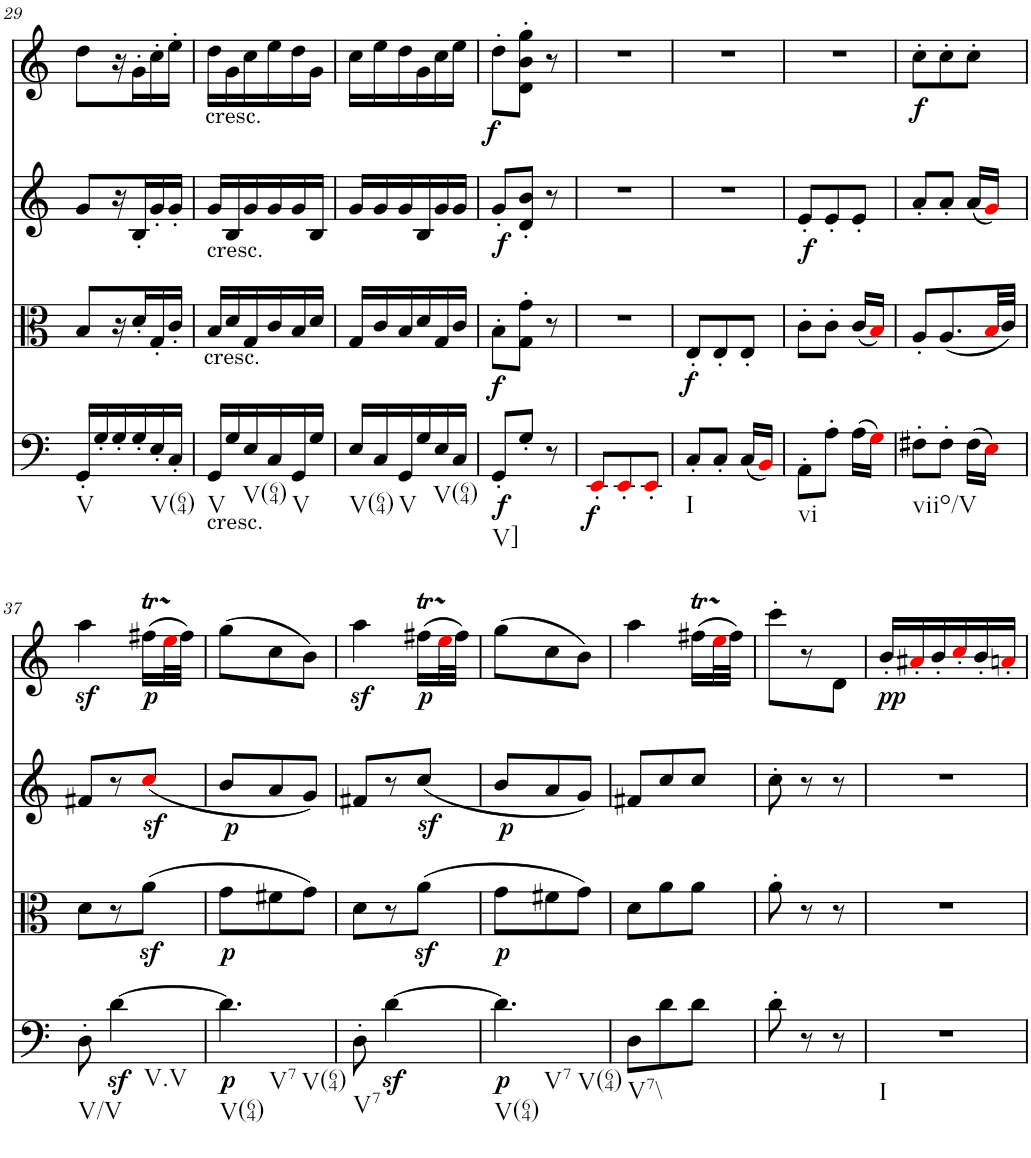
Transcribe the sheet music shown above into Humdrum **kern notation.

**kern	**dynam	**kern	**dynam	**kern	**dynam	**kern	**dynam
*part4	*part4	*part3	*part3	*part2	*part2	*part1	*part1
*staff4	*staff4	*staff3	*staff3	*staff2	*staff2	*staff1	*staff1
*I"Violoncello	*	*I"Viola	*	*I"Violin II	*	*I"Violin I	*
!!LO:PB:g=z
*clefF4	*	*clefC3	*	*clefG2	*	*clefG2	*
*k[]	*	*k[]	*	*k[]	*	*k[]	*
*M3/8	*	*M3/8	*	*M3/8	*	*M3/8	*
=29	=29	=29	=29	=29	=29	=29	=29
!LO:TX:b:t=V	!	!	!	!	!	!	!
16GG'/LL	.	8B/L	.	8g/L	.	8dd\L	.
16G'/	.	.	.	.	.	.	.
16G'/	.	16r	.	16r	.	16r	.
16G'/	.	16d'/	.	16B'/	.	16g'\	.
!LO:TX:b:t=V(64)	!	!	!	!	!	!	!
16E'/	.	16G'/	.	16g'/	.	16cc'\	.
16C'/JJ	.	16c'/JJ	.	16g'/JJ	.	16ee'\JJ	.
=30	=30	=30	=30	=30	=30	=30	=30
!	!	!	!	!	!	!LO:TX:b:t=cresc.	!
!	!	!	!	!LO:TX:b:t=cresc.	!	!	!
!	!	!LO:TX:b:t=cresc.	!	!	!	!	!
!LO:TX:b:t=cresc.	!	!	!	!	!	!	!
!LO:TX:b:t=V	!	!	!	!	!	!	!
16GG/LL	.	16B/LL	.	16g/LL	.	16dd\LL	.
16G/	.	16d/	.	16B/	.	16g\	.
!LO:TX:b:t=V(64)	!	!	!	!	!	!	!
16E/	.	16G/	.	16g/	.	16cc\	.
16C/	.	16c/	.	16g/	.	16ee\	.
!LO:TX:b:t=V	!	!	!	!	!	!	!
16GG/	.	16B/	.	16g/	.	16dd\	.
16G/JJ	.	16d/JJ	.	16B/JJ	.	16g\JJ	.
=31	=31	=31	=31	=31	=31	=31	=31
!LO:TX:b:t=V(64)	!	!	!	!	!	!	!
16E/LL	.	16G/LL	.	16g/LL	.	16cc\LL	.
16C/	.	16c/	.	16g/	.	16ee\	.
!LO:TX:b:t=V	!	!	!	!	!	!	!
16GG/	.	16B/	.	16g/	.	16dd\	.
16G/	.	16d/	.	16B/	.	16g\	.
!LO:TX:b:t=V(64)	!	!	!	!	!	!	!
16E/	.	16G/	.	16g/	.	16cc\	.
16C/JJ	.	16c/JJ	.	16g/JJ	.	16ee\JJ	.
=32	=32	=32	=32	=32	=32	=32	=32
!LO:TX:b:t=V]	!	!	!	!	!	!	!
!	!LO:DY:b	!	!LO:DY:b	!	!LO:DY:b	!	!
!	!	!	!	!	!LO:DY:n=1:a	!	!
8GG'/L	f	8B'\L	f	8g'/L	f f	8dd'\L	.
8G'/J	.	8G\' 8g\'J	.	8d/' 8b/'J	.	8d\' 8b\' 8gg\'J	.
8r	.	8r	.	8r	.	8r	.
=33	=33	=33	=33	=33	=33	=33	=33
!	!LO:DY:b	!	!	!	!	!	!
8EE'i/L	f	4.r	.	4.r	.	4.r	.
8EE'i/	.	.	.	.	.	.	.
8EE'i/J	.	.	.	.	.	.	.
=34	=34	=34	=34	=34	=34	=34	=34
!LO:TX:b:t=I	!	!	!	!	!	!	!
!	!	!	!LO:DY:b	!	!	!	!
8C'/L	.	8E'/L	f	4.r	.	4.r	.
8C'/J	.	8E'/	.	.	.	.	.
(16C/LL	.	8E'/J	.	.	.	.	.
16BBi/JJ)	.	.	.	.	.	.	.
=35	=35	=35	=35	=35	=35	=35	=35
!LO:TX:b:t=vi	!	!	!	!	!	!	!
!	!	!	!	!	!LO:DY:b	!	!
8AA'\L	.	8c'\L	.	8e'/L	f	4.r	.
8A'\J	.	8c'\J	.	8e'/	.	.	.
(16A\LL	.	(16c/LL	.	8e'/J	.	.	.
16Gi\JJ)	.	16Bi/JJ)	.	.	.	.	.
=36	=36	=36	=36	=36	=36	=36	=36
!LO:TX:b:t=viio/V	!	!	!	!	!	!	!
!	!	!	!	!	!	!	!LO:DY:b
8F#X'\L	.	8A'/L	.	8a'/L	.	8cc'\L	f
8F#'\J	.	(8.A/	.	8a'/J	.	8cc'\	.
(16F#\LL	.	.	.	(16a/LL	.	8cc'\J	.
16Ei\JJ)	.	32Bi/LL	.	16gi/JJ)	.	.	.
.	.	32c/JJJ)	.	.	.	.	.
!!LO:LB:g=z
=37	=37	=37	=37	=37	=37	=37	=37
!LO:TX:b:t=V/V	!	!	!	!	!	!	!
8D'\	.	8d\L	.	8f#X/L	.	4aaz<\	.
!LO:TX:b:t=V.V	!	!	!	!	!	!	!
[4dz<\	.	8r	.	8r	.	.	.
!	!	!	!	!	!	!	!LO:DY:b
.	.	(8az<\J	.	(8ccz<i/J	.	(16ff#Xt\LL	p
.	.	.	.	.	.	32eeTTTi\L	.
.	.	.	.	.	.	32ff#\JJJ)	.
=38	=38	=38	=38	=38	=38	=38	=38
!LO:TX:b:t=V(64)	!	!	!	!	!	!	!
!LO:TX:b:t=V7	!	!	!	!	!	!	!
!LO:TX:b:t=V(64)	!	!	!	!	!	!	!
!	!LO:DY:b	!	!LO:DY:b	!	!LO:DY:b	!	!
4.d\]	p	8g\L	p	8b/L	p	(8gg\L	.
.	.	8f#X\	.	8a/	.	8cc\	.
.	.	8g\J)	.	8g/J)	.	8b\J)	.
=39	=39	=39	=39	=39	=39	=39	=39
!LO:TX:b:t=V7	!	!	!	!	!	!	!
8D'\	.	8d\L	.	8f#X/L	.	4aaz<\	.
[4dz<\	.	8r	.	8r	.	.	.
!	!	!	!	!	!	!	!LO:DY:b
.	.	(8az<\J	.	(8ccz</J	.	(16ff#Xt\LL	p
.	.	.	.	.	.	32eeTTTi\L	.
.	.	.	.	.	.	32ff#\JJJ)	.
=40	=40	=40	=40	=40	=40	=40	=40
!LO:TX:b:t=V(64)	!	!	!	!	!	!	!
!LO:TX:b:t=V7	!	!	!	!	!	!	!
!LO:TX:b:t=V(64)	!	!	!	!	!	!	!
!	!LO:DY:b	!	!LO:DY:b	!	!LO:DY:b	!	!
4.d\]	p	8g\L	p	8b/L	p	(8gg\L	.
.	.	8f#X\	.	8a/	.	8cc\	.
.	.	8g\J)	.	8g/J)	.	8b\J)	.
=41	=41	=41	=41	=41	=41	=41	=41
!LO:TX:b:t=V7\\	!	!	!	!	!	!	!
8D\L	.	8d\L	.	8f#X/L	.	4aa\	.
8d\	.	8a\	.	8cc/	.	.	.
8d\J	.	8a\J	.	8cc/J	.	(16ff#Xt\LL	.
.	.	.	.	.	.	32eeTTTi\L	.
.	.	.	.	.	.	32ff#\JJJ)	.
=42	=42	=42	=42	=42	=42	=42	=42
8d'\	.	8a'\	.	8cc'\	.	8ccc'\L	.
8r	.	8r	.	8r	.	8r	.
8r	.	8r	.	8r	.	8d\J	.
=43	=43	=43	=43	=43	=43	=43	=43
!LO:TX:b:t=I	!	!	!	!	!	!	!
!	!	!	!	!	!	!	!LO:DY:b
4.r	.	4.r	.	4.r	.	16b'/LL	pp
.	.	.	.	.	.	16a#X'i/	.
.	.	.	.	.	.	16b'/	.
.	.	.	.	.	.	16cc'i/	.
.	.	.	.	.	.	16b'/	.
.	.	.	.	.	.	16an'i/JJ	.
=	=	=	=	=	=	=	=
*-	*-	*-	*-	*-	*-	*-	*-
